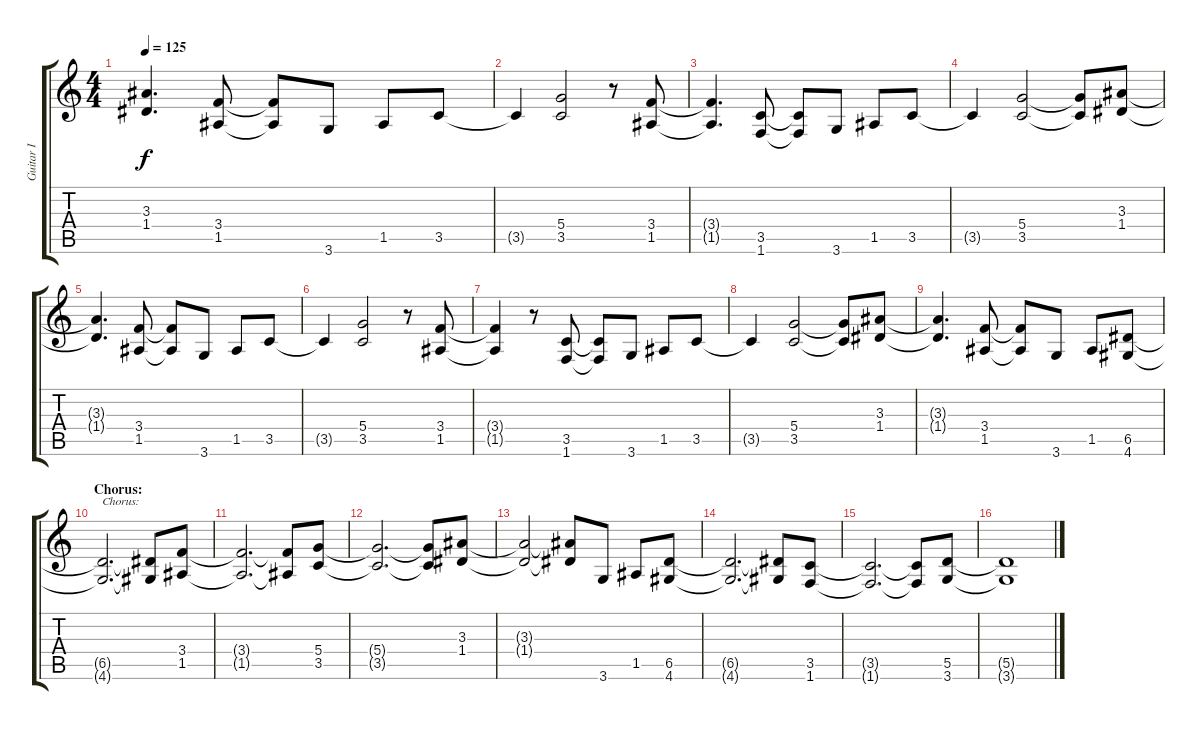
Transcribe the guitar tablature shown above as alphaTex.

\track ("Guitar I" "Guitar I") {instrument distortionguitar}
\staff {score tabs}
\tuning (E4 B3 G3 D3 A2 E2) {hide}
\ts (4 4)
\tempo 125
\clef g2
\ks c
(3.3{t} 1.4{t}).4{d dy f} (3.4 1.5).8 (3.4{t} 1.5{t}).8 3.6.8 1.5.8 3.5.8 |
3.5{t}.4 (5.4 3.5).2 r.8 (3.4 1.5).8 |
(3.4{t} 1.5{t}).4{d} (3.5 1.6).8 (3.5{t} 1.6{t}).8 3.6.8 1.5.8 3.5.8 |
3.5{t}.4 (5.4 3.5).2 (5.4{t} 3.5{t}).8 (3.3 1.4).8 |
(3.3{t} 1.4{t}).4{d} (3.4 1.5).8 (3.4{t} 1.5{t}).8 3.6.8 1.5.8 3.5.8 |
3.5{t}.4 (5.4 3.5).2 r.8 (3.4 1.5).8 |
(3.4{t} 1.5{t}).4 r.8 (3.5 1.6).8 (3.5{t} 1.6{t}).8 3.6.8 1.5.8 3.5.8 |
3.5{t}.4 (5.4 3.5).2 (5.4{t} 3.5{t}).8 (3.3 1.4).8 |
(3.3{t} 1.4{t}).4{d} (3.4 1.5).8 (3.4{t} 1.5{t}).8 3.6.8 1.5.8 (6.5 4.6).8 |
\section ("" "Chorus:")
(6.5{t} 4.6{t}).2{d txt "Chorus:"} (6.5{t} 4.6{t}).8 (3.4 1.5).8 |
(3.4{t} 1.5{t}).2{d} (3.4{t} 1.5{t}).8 (5.4 3.5).8 |
(5.4{t} 3.5{t}).2{d} (5.4{t} 3.5{t}).8 (3.3 1.4).8 |
(3.3{t} 1.4{t}).2 (3.3{t} 1.4{t}).8 3.6.8 1.5.8 (6.5 4.6).8 |
(6.5{t} 4.6{t}).2{d} (6.5{t} 4.6{t}).8 (3.5 1.6).8 |
(3.5{t} 1.6{t}).2{d} (3.5{t} 1.6{t}).8 (5.5 3.6).8 |
(5.5{t} 3.6{t}).1
